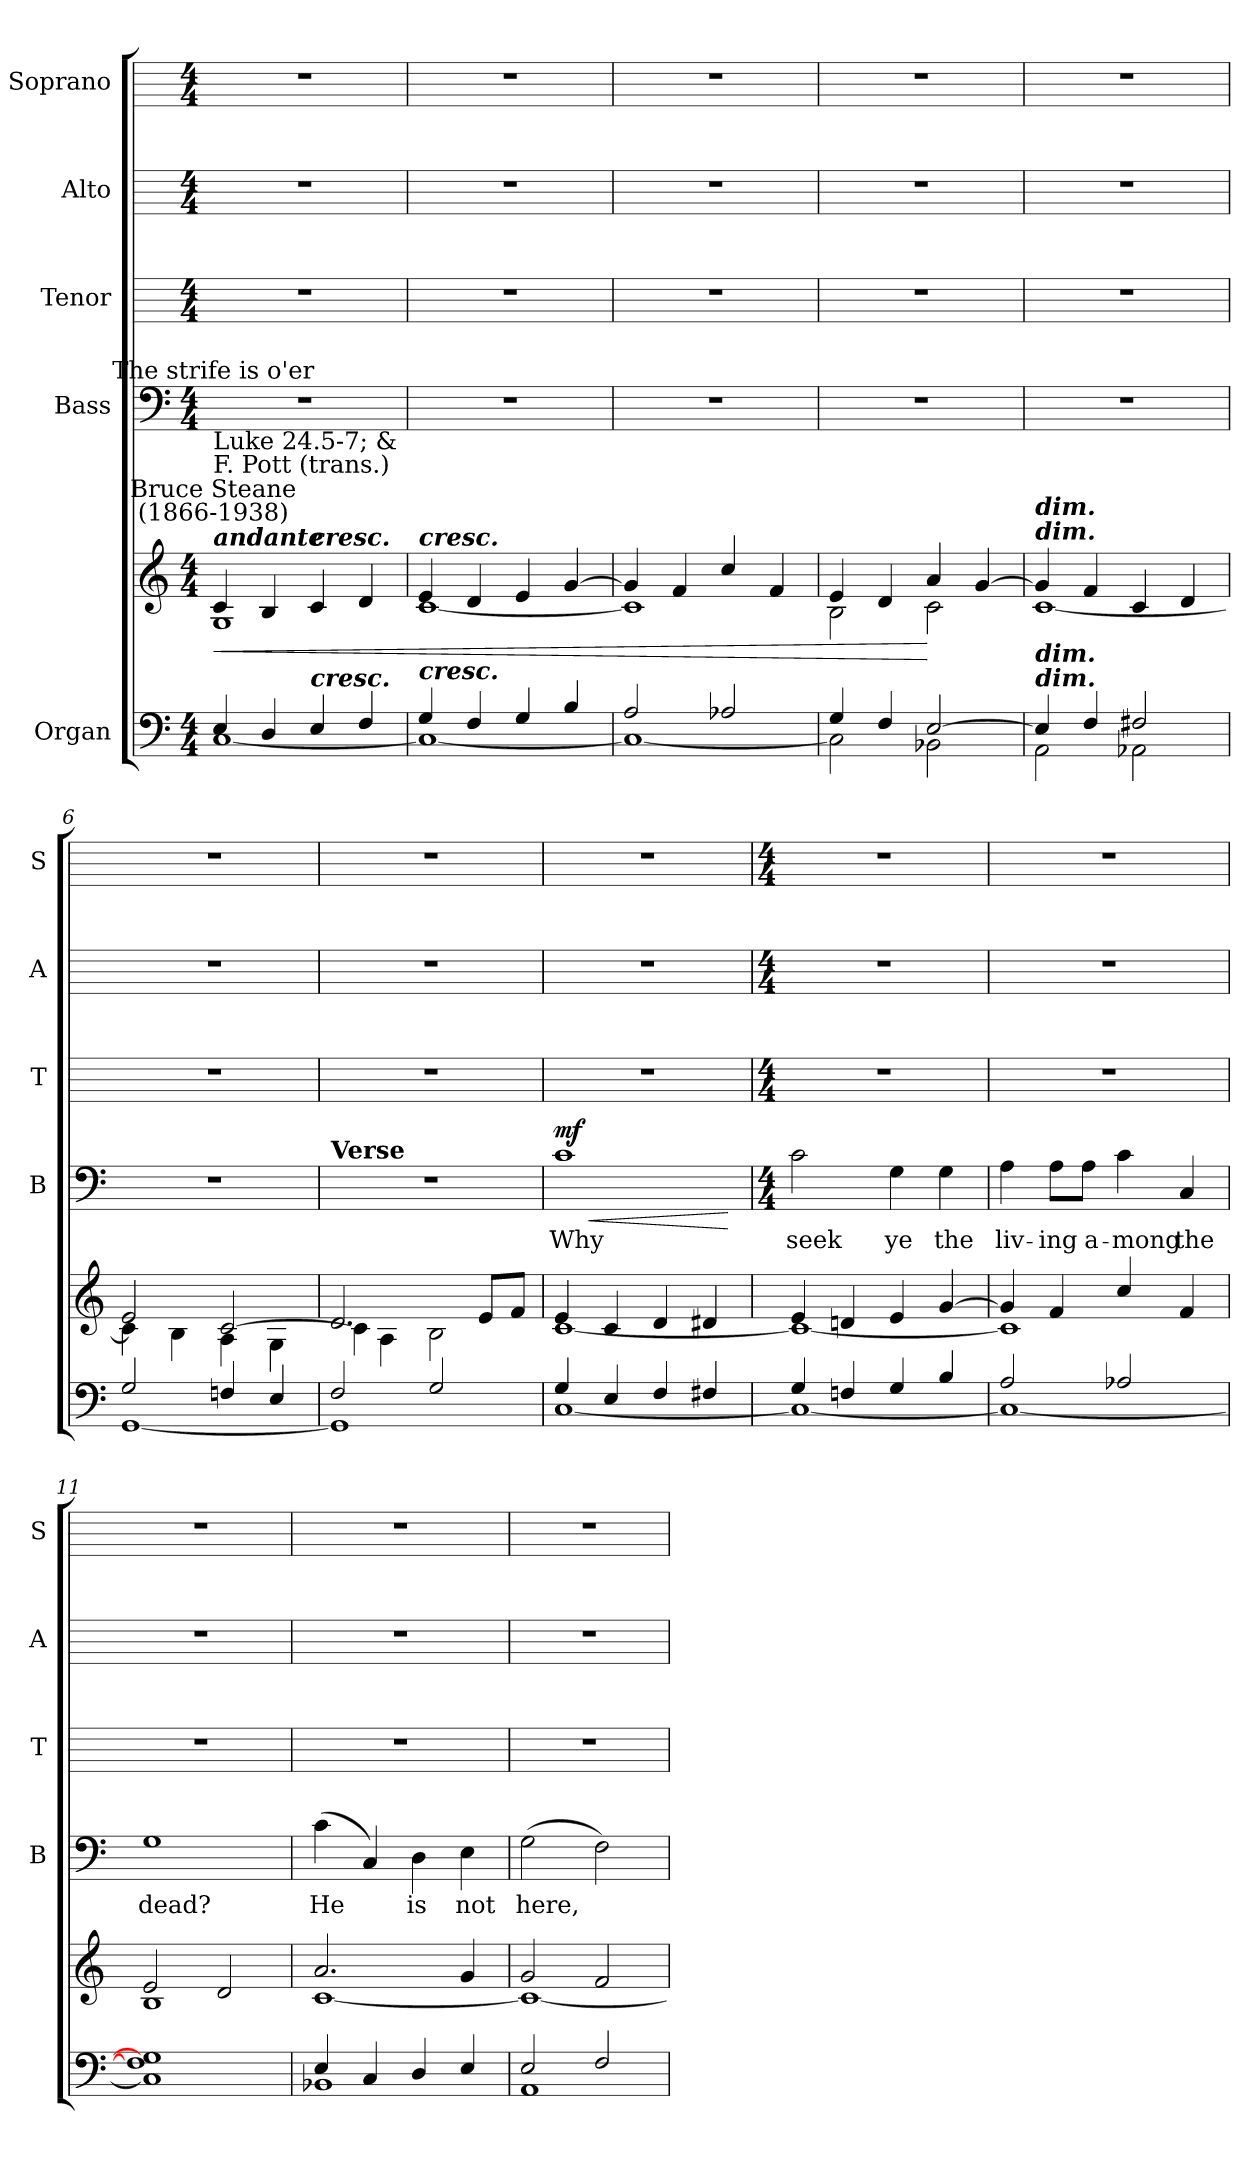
**kern	**kern	**dynam	**kern	**text	**dynam	**kern	**kern	**kern
*part5	*part5	*part5	*part4	*part4	*part4	*part3	*part2	*part1
*staff6	*staff5	*staff5/6	*staff4	*staff4	*staff4	*staff3	*staff2	*staff1
*I"Organ	*	*	*I"Bass	*	*	*I"Tenor	*I"Alto	*I"Soprano
*	*	*	*I'B	*	*	*I'T	*I'A	*I'S
*clefF4	*clefG2	*	*clefF4	*	*	*	*	*
*k[]	*k[]	*	*k[]	*	*	*	*	*
*C:	*C:	*	*C:	*	*	*	*	*
*M4/4	*M4/4	*	*M4/4	*	*	*M4/4	*M4/4	*M4/4
=1	=1	=1	=1	=1	=1	=1	=1	=1
*^	*^	*	*	*	*	*	*	*
!	!	!	!	!	!LO:TX:a:cj:t=The strife is o'er	!	!	!	!	!
!	!	!LO:TX:a:Bi:t=andante	!	!	!	!	!	!	!	!
!	!	!LO:TX:a:cj:t=Bruce Steane\n(1866-1938)	!	!	!	!	!	!	!	!
!	!	!LO:TX:a:t=Luke 24.5-7; & \nF. Pott (trans.)	!	!	!	!	!	!	!	!
!	!	!	!	!LO:HP:b	!	!	!	!	!	!
!	!	!	!	!LO:DY:n=1:b=2	!	!	!	!	!	!
!	!	!	!	!LO:DY:n=2:b=2	!	!	!	!	!	!
!	!	!	!	!LO:DY:n=3:b	!	!	!	!	!	!
!	!	!	!	!LO:DY:n=4:b	!	!	!	!	!	!
4E/	[1C\	4c/	1G\	< mf mf mf mf	1r	.	.	1r	1r	1r
4D/	.	4B/	.	.	.	.	.	.	.	.
*	*	*MM95	*	*	*	*	*	*	*	*
!	!	!LO:TX:a:Bi:t=cresc.	!	!	!	!	!	!	!	!
!LO:TX:a:Bi:t=cresc.	!	!	!	!	!	!	!	!	!	!
4E/	.	4c/	.	.	.	.	.	.	.	.
4F/	.	4d/	.	.	.	.	.	.	.	.
=2	=2	=2	=2	=2	=2	=2	=2	=2	=2	=2
!	!	!LO:TX:a:Bi:t=cresc.	!	!	!	!	!	!	!	!
!LO:TX:a:Bi:t=cresc.	!	!	!	!	!	!	!	!	!	!
4G/	1C\_	4e/	[1c\	.	1r	.	.	1r	1r	1r
4F/	.	4d/	.	.	.	.	.	.	.	.
4G/	.	4e/	.	.	.	.	.	.	.	.
4B/	.	[4g/	.	.	.	.	.	.	.	.
=3	=3	=3	=3	=3	=3	=3	=3	=3	=3	=3
2A/	1C\_	4g/]	1c\]	.	1r	.	.	1r	1r	1r
.	.	4f/	.	.	.	.	.	.	.	.
2A-X/	.	4cc/	.	.	.	.	.	.	.	.
.	.	4f/	.	.	.	.	.	.	.	.
=4	=4	=4	=4	=4	=4	=4	=4	=4	=4	=4
4G/	2C\]	4e/	2B\	.	1r	.	.	1r	1r	1r
4F/	.	4d/	.	.	.	.	.	.	.	.
[2E/	2BB-X\	4a/	2c\	[	.	.	.	.	.	.
.	.	[4g/	.	.	.	.	.	.	.	.
=5	=5	=5	=5	=5	=5	=5	=5	=5	=5	=5
!	!	!LO:TX:a:Bi:t=dim.	!	!	!	!	!	!	!	!
!	!	!LO:TX:a:Bi:t=dim.	!	!	!	!	!	!	!	!
!LO:TX:a:Bi:t=dim.	!	!	!	!	!	!	!	!	!	!
!LO:TX:a:Bi:t=dim.	!	!	!	!	!	!	!	!	!	!
4E/]	2AA\	4g/]	[1c\	.	1r	.	.	1r	1r	1r
4F/	.	4f/	.	.	.	.	.	.	.	.
2F#X/	2AA-X\	4c/	.	.	.	.	.	.	.	.
.	.	4d/	.	.	.	.	.	.	.	.
=6	=6	=6	=6	=6	=6	=6	=6	=6	=6	=6
2G/	[1GG\	2e/	4c\]	.	1r	.	.	1r	1r	1r
.	.	.	4B\	.	.	.	.	.	.	.
4Fn/	.	[2c/	4A\	.	.	.	.	.	.	.
4E/	.	.	4G\	.	.	.	.	.	.	.
=7	=7	=7	=7	=7	=7	=7	=7	=7	=7	=7
!	!	!	!	!	!LO:TX:a:B:t=Verse	!	!	!	!	!
2F/	1GG\]	2.d/	4c\]	.	1r	.	.	1r	1r	1r
.	.	.	4A\	.	.	.	.	.	.	.
2G/	.	.	2B\	.	.	.	.	.	.	.
.	.	8e/L	.	.	.	.	.	.	.	.
.	.	8f/J	.	.	.	.	.	.	.	.
=8	=8	=8	=8	=8	=8	=8	=8	=8	=8	=8
!	!	!	!	!LO:DY:b=2	!	!LO:LY:b	!LO:HP:b	!	!	!
!	!	!	!	!LO:DY:n=1:b=2	!	!	!	!	!	!
!	!	!	!	!LO:DY:n=2:b	!	!	!	!	!	!
!	!	!	!	!LO:DY:n=3:b	!	!	!LO:DY:n=1:b	!	!	!
4G/	[1C\	4e/	[1c\	mf mf mf mf	1c	Why	< mf	1r	1r	1r
4E/	.	4c/	.	.	.	.	.	.	.	.
4F/	.	4d/	.	.	.	.	.	.	.	.
4F#X/	.	4d#X/	.	.	.	.	.	.	.	.
*v	*v	*	*	*	*	*	*	*	*	*
*	*v	*v	*	*	*	*	*	*	*
.	.	.	.	.	[	.	.	.
!!LO:LB:g=z
=9	=9	=9	=9	=9	=9	=9	=9	=9
*	*	*	*M4/4	*	*	*M4/4	*M4/4	*M4/4
*^	*^	*	*	*	*	*	*	*
!	!	!	!	!	!	!LO:LY:b	!	!	!	!
4G/	1C\_	4e/	1c\_	.	2c\	seek	.	1r	1r	1r
4Fn/	.	4dn/	.	.	.	.	.	.	.	.
!	!	!	!	!	!	!LO:LY:b	!	!	!	!
4G/	.	4e/	.	.	4G\	ye	.	.	.	.
!	!	!	!	!	!	!LO:LY:b	!	!	!	!
4B/	.	[4g/	.	.	4G\	the	.	.	.	.
=10	=10	=10	=10	=10	=10	=10	=10	=10	=10	=10
!	!	!	!	!	!	!LO:LY:b	!	!	!	!
2A/	1C\_	4g/]	1c\]	.	4A\	liv-	.	1r	1r	1r
!	!	!	!	!	!	!LO:LY:b	!	!	!	!
.	.	4f/	.	.	8A\L	-ing	.	.	.	.
!	!	!	!	!	!	!LO:LY:b	!	!	!	!
.	.	.	.	.	8A\J	a-	.	.	.	.
!	!	!	!	!	!	!LO:LY:b	!	!	!	!
2A-X/	.	4cc/	.	.	4c\	-mong	.	.	.	.
!	!	!	!	!	!	!LO:LY:b	!	!	!	!
.	.	4f/	.	.	4C/	the	.	.	.	.
=11	=11	=11	=11	=11	=11	=11	=11	=11	=11	=11
!	!	!	!	!	!	!LO:LY:b	!	!	!	!
1ryy	1C\] 1F\] 1G\]	2e/	1B\	.	1G	dead?	.	1r	1r	1r
.	.	2d/	.	.	.	.	.	.	.	.
=12	=12	=12	=12	=12	=12	=12	=12	=12	=12	=12
!	!	!	!	!	!	!LO:LY:b	!	!	!	!
4E/	1BB-X\	2.a/	[1c\	.	(4c\	He	.	1r	1r	1r
4C/	.	.	.	.	4C/)	.	.	.	.	.
!	!	!	!	!	!	!LO:LY:b	!	!	!	!
4D/	.	.	.	.	4D\	is	.	.	.	.
!	!	!	!	!	!	!LO:LY:b	!	!	!	!
4E/	.	4g/	.	.	4E\	not	.	.	.	.
=13	=13	=13	=13	=13	=13	=13	=13	=13	=13	=13
!	!	!	!	!	!	!LO:LY:b	!	!	!	!
2E/	1AA\	2g/	1c\_	.	(>2G\	here,	.	1r	1r	1r
2F/	.	2f/	.	.	2F\)	.	.	.	.	.
*v	*v	*	*	*	*	*	*	*	*	*
*	*v	*v	*	*	*	*	*	*	*
=	=	=	=	=	=	=	=	=
*-	*-	*-	*-	*-	*-	*-	*-	*-
